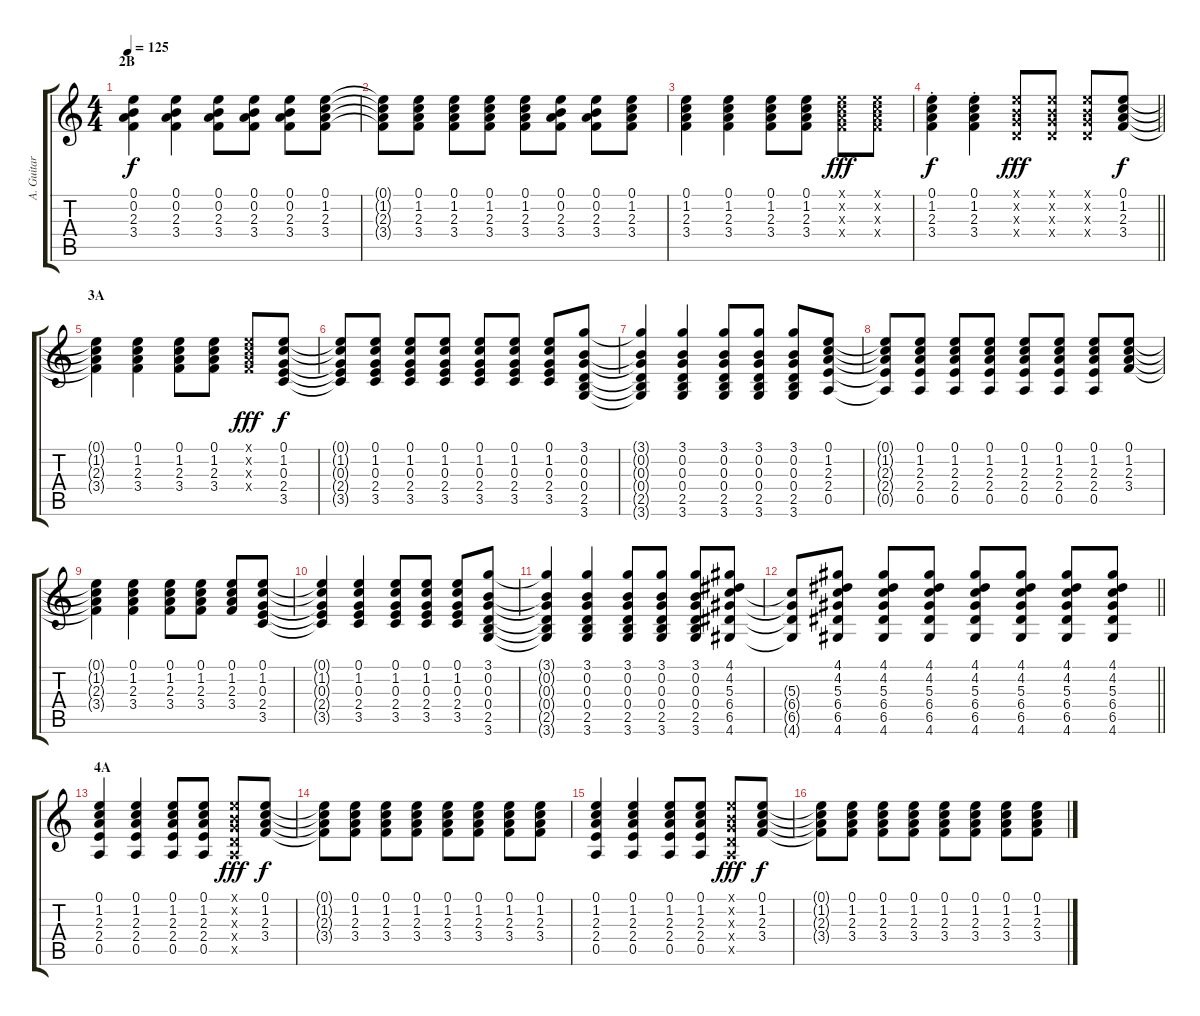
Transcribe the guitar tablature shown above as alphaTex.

\track ("A. Guitar " "A. Guitar ") {instrument acousticguitarsteel}
\staff {score tabs}
\tuning (E4 B3 G3 D3 A2 E2) {hide}
\ts (4 4)
\section ("" "2B")
\tempo 125
\clef g2
\ks c
(0.1 0.2 2.3 3.4).4{dy f} (0.1 0.2 2.3 3.4).4 (0.1 0.2 2.3 3.4).8 (0.1 0.2 2.3 3.4).8 (0.1 0.2 2.3 3.4).8 (0.1 1.2 2.3 3.4).8 |
(0.1{t} 1.2{t} 2.3{t} 3.4{t}).8 (0.1 1.2 2.3 3.4).8 (0.1 1.2 2.3 3.4).8 (0.1 1.2 2.3 3.4).8 (0.1 1.2 2.3 3.4).8 (0.1 0.2 2.3 3.4).8 (0.1 0.2 2.3 3.4).8 (0.1 1.2 2.3 3.4).8 |
(0.1 1.2 2.3 3.4).4 (0.1 1.2 2.3 3.4).4 (0.1 1.2 2.3 3.4).8 (0.1 1.2 2.3 3.4).8 (0.1{x} 1.2{x} 2.3{x} 3.4{x}).8{dy fff} (0.1{x} 1.2{x} 2.3{x} 3.4{x}).8 |
\barLineRight lightlight
(0.1{st} 1.2{st} 2.3{st} 3.4{st}).4{dy f} (0.1{st} 1.2{st} 2.3{st} 3.4{st}).4 (0.1{x} 0.2{x} 0.3{x} 0.4{x}).8{dy fff} (0.1{x} 0.2{x} 0.3{x} 0.4{x}).8 (0.1{x} 0.2{x} 0.3{x} 0.4{x}).8 (0.1 1.2 2.3 3.4).8{dy f} |
\section ("" "3A")
(0.1{t} 1.2{t} 2.3{t} 3.4{t}).4 (0.1 1.2 2.3 3.4).4 (0.1 1.2 2.3 3.4).8 (0.1 1.2 2.3 3.4).8 (0.1{x} 1.2{x} 2.3{x} 3.4{x}).8{dy fff} (0.1 1.2 0.3 2.4 3.5).8{dy f} |
(0.1{t} 1.2{t} 0.3{t} 2.4{t} 3.5{t}).8 (0.1 1.2 0.3 2.4 3.5).8 (0.1 1.2 0.3 2.4 3.5).8 (0.1 1.2 0.3 2.4 3.5).8 (0.1 1.2 0.3 2.4 3.5).8 (0.1 1.2 0.3 2.4 3.5).8 (0.1 1.2 0.3 2.4 3.5).8 (3.1 0.2 0.3 0.4 2.5 3.6).8 |
(3.1{t} 0.2{t} 0.3{t} 0.4{t} 2.5{t} 3.6{t}).4 (3.1 0.2 0.3 0.4 2.5 3.6).4 (3.1 0.2 0.3 0.4 2.5 3.6).8 (3.1 0.2 0.3 0.4 2.5 3.6).8 (3.1 0.2 0.3 0.4 2.5 3.6).8 (0.1 1.2 2.3 2.4 0.5).8 |
(0.1{t} 1.2{t} 2.3{t} 2.4{t} 0.5{t}).8 (0.1 1.2 2.3 2.4 0.5).8 (0.1 1.2 2.3 2.4 0.5).8 (0.1 1.2 2.3 2.4 0.5).8 (0.1 1.2 2.3 2.4 0.5).8 (0.1 1.2 2.3 2.4 0.5).8 (0.1 1.2 2.3 2.4 0.5).8 (0.1 1.2 2.3 3.4).8 |
(0.1{t} 1.2{t} 2.3{t} 3.4{t}).4 (0.1 1.2 2.3 3.4).4 (0.1 1.2 2.3 3.4).8 (0.1 1.2 2.3 3.4).8 (0.1 1.2 2.3 3.4).8 (0.1 1.2 0.3 2.4 3.5).8 |
(0.1{t} 1.2{t} 0.3{t} 2.4{t} 3.5{t}).4 (0.1 1.2 0.3 2.4 3.5).4 (0.1 1.2 0.3 2.4 3.5).8 (0.1 1.2 0.3 2.4 3.5).8 (0.1 1.2 0.3 2.4 3.5).8 (3.1 0.2 0.3 0.4 2.5 3.6).8 |
(3.1{t} 0.2{t} 0.3{t} 0.4{t} 2.5{t} 3.6{t}).4 (3.1 0.2 0.3 0.4 2.5 3.6).4 (3.1 0.2 0.3 0.4 2.5 3.6).8 (3.1 0.2 0.3 0.4 2.5 3.6).8 (3.1 0.2 0.3 0.4 2.5 3.6).8 (4.1 4.2 5.3 6.4 6.5 4.6).8 |
\barLineRight lightlight
(5.3{t} 6.4{t} 6.5{t} 4.6{t}).8 (4.1 4.2 5.3 6.4 6.5 4.6).8 (4.1 4.2 5.3 6.4 6.5 4.6).8 (4.1 4.2 5.3 6.4 6.5 4.6).8 (4.1 4.2 5.3 6.4 6.5 4.6).8 (4.1 4.2 5.3 6.4 6.5 4.6).8 (4.1 4.2 5.3 6.4 6.5 4.6).8 (4.1 4.2 5.3 6.4 6.5 4.6).8 |
\section ("" "4A")
(0.1 1.2 2.3 2.4 0.5).4 (0.1 1.2 2.3 2.4 0.5).4 (0.1 1.2 2.3 2.4 0.5).8 (0.1 1.2 2.3 2.4 0.5).8 (0.1{x} 0.2{x} 0.3{x} 0.4{x} 0.5{x}).8{dy fff} (0.1 1.2 2.3 3.4).8{dy f} |
(0.1{t} 1.2{t} 2.3{t} 3.4{t}).8 (0.1 1.2 2.3 3.4).8 (0.1 1.2 2.3 3.4).8 (0.1 1.2 2.3 3.4).8 (0.1 1.2 2.3 3.4).8 (0.1 1.2 2.3 3.4).8 (0.1 1.2 2.3 3.4).8 (0.1 1.2 2.3 3.4).8 |
(0.1 1.2 2.3 2.4 0.5).4 (0.1 1.2 2.3 2.4 0.5).4 (0.1 1.2 2.3 2.4 0.5).8 (0.1 1.2 2.3 2.4 0.5).8 (0.1{x} 0.2{x} 0.3{x} 0.4{x} 0.5{x}).8{dy fff} (0.1 1.2 2.3 3.4).8{dy f} |
(0.1{t} 1.2{t} 2.3{t} 3.4{t}).8 (0.1 1.2 2.3 3.4).8 (0.1 1.2 2.3 3.4).8 (0.1 1.2 2.3 3.4).8 (0.1 1.2 2.3 3.4).8 (0.1 1.2 2.3 3.4).8 (0.1 1.2 2.3 3.4).8 (0.1 1.2 2.3 3.4).8
